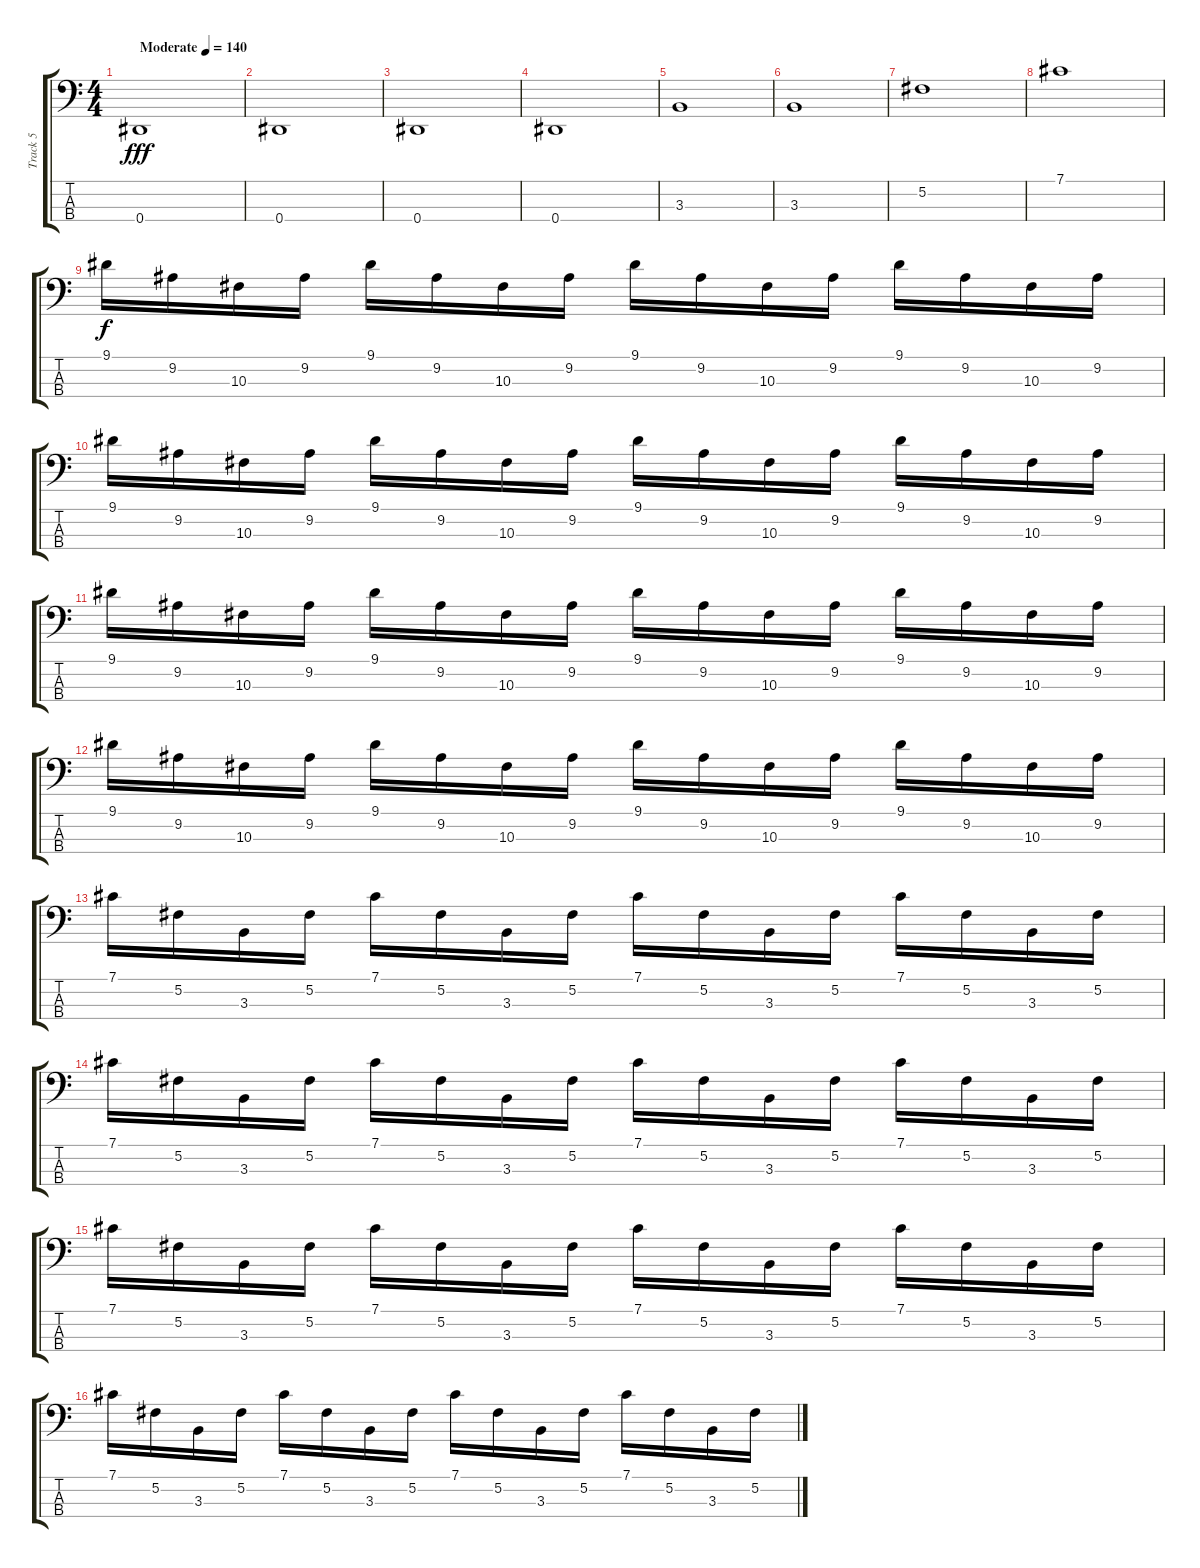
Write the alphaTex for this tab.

\track ("Track 5" "Track 5") {instrument electricbasspick}
\staff {score tabs}
\tuning (Gb2 Db2 Ab1 Eb1) {hide}
\ts (4 4)
\tempo (140 "Moderate")
\clef f4
\ks c
0.4.1{dy fff instrument electricbasspick} |
0.4.1 |
0.4.1 |
0.4.1 |
3.3.1 |
3.3.1 |
5.2.1 |
7.1.1 |
9.1.16{dy f} 9.2.16 10.3.16 9.2.16 9.1.16 9.2.16 10.3.16 9.2.16 9.1.16 9.2.16 10.3.16 9.2.16 9.1.16 9.2.16 10.3.16 9.2.16 |
9.1.16 9.2.16 10.3.16 9.2.16 9.1.16 9.2.16 10.3.16 9.2.16 9.1.16 9.2.16 10.3.16 9.2.16 9.1.16 9.2.16 10.3.16 9.2.16 |
9.1.16 9.2.16 10.3.16 9.2.16 9.1.16 9.2.16 10.3.16 9.2.16 9.1.16 9.2.16 10.3.16 9.2.16 9.1.16 9.2.16 10.3.16 9.2.16 |
9.1.16 9.2.16 10.3.16 9.2.16 9.1.16 9.2.16 10.3.16 9.2.16 9.1.16 9.2.16 10.3.16 9.2.16 9.1.16 9.2.16 10.3.16 9.2.16 |
7.1.16 5.2.16 3.3.16 5.2.16 7.1.16 5.2.16 3.3.16 5.2.16 7.1.16 5.2.16 3.3.16 5.2.16 7.1.16 5.2.16 3.3.16 5.2.16 |
7.1.16 5.2.16 3.3.16 5.2.16 7.1.16 5.2.16 3.3.16 5.2.16 7.1.16 5.2.16 3.3.16 5.2.16 7.1.16 5.2.16 3.3.16 5.2.16 |
7.1.16 5.2.16 3.3.16 5.2.16 7.1.16 5.2.16 3.3.16 5.2.16 7.1.16 5.2.16 3.3.16 5.2.16 7.1.16 5.2.16 3.3.16 5.2.16 |
7.1.16 5.2.16 3.3.16 5.2.16 7.1.16 5.2.16 3.3.16 5.2.16 7.1.16 5.2.16 3.3.16 5.2.16 7.1.16 5.2.16 3.3.16 5.2.16
